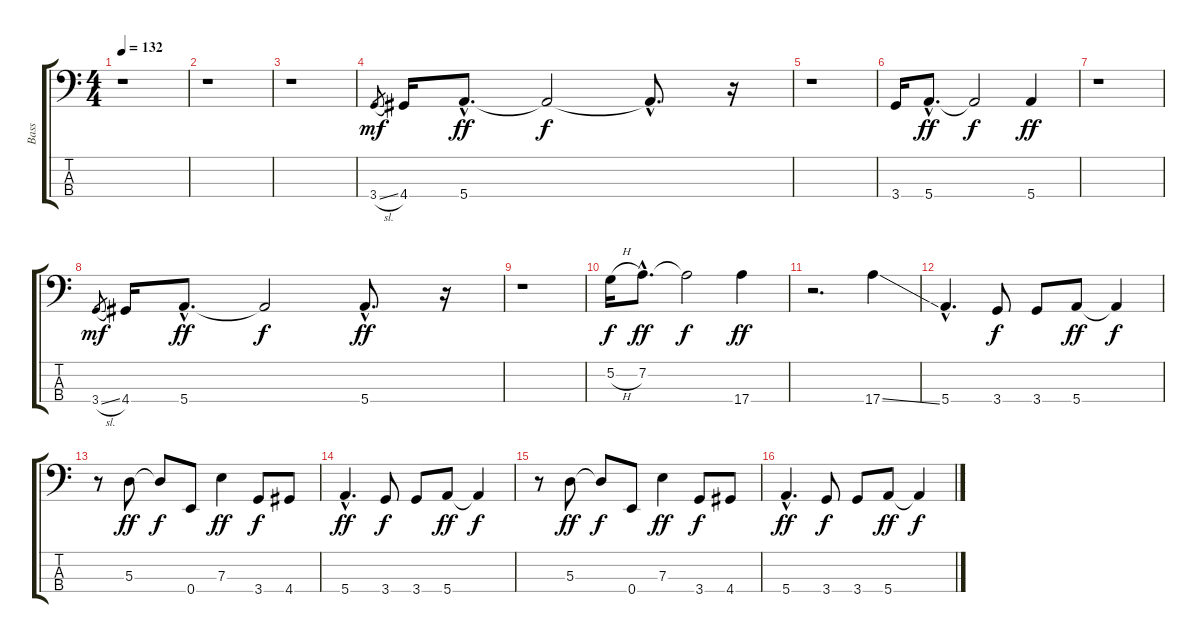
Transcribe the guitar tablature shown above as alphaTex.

\track ("Bass" "Bass") {instrument electricbasspick}
\staff {score tabs}
\tuning (G2 D2 A1 E1) {hide}
\ts (4 4)
\tempo 132
\clef f4
\ks c
r.1{dy mf instrument electricbasspick} |
r.1 |
r.1 |
3.4{sl}.8{gr} 4.4.16 5.4{hac}.8{d dy ff} 5.4{t}.2{dy f} 5.4{hac t}.8{d} r.16 |
r.1 |
3.4.16 5.4{hac}.8{d dy ff} 5.4{t}.2{dy f} 5.4.4{dy ff} |
r.1 |
3.4{sl}.8{gr dy mf} 4.4.16 5.4{hac}.8{d dy ff} 5.4{t}.2{dy f} 5.4{hac}.8{d dy ff} r.16 |
r.1 |
5.2{h}.16{dy f} 7.2{hac}.8{d dy ff} 7.2{t}.2{dy f} 17.4.4{dy ff} |
r.2{d} 17.4{ss}.4 |
5.4{hac}.4{d} 3.4.8{dy f} 3.4.8 5.4.8{dy ff} 5.4{t}.4{dy f} |
r.8 5.3.8{dy ff} 5.3{t}.8{dy f} 0.4.8 7.3.4{dy ff} 3.4.8{dy f} 4.4.8 |
5.4{hac}.4{d dy ff} 3.4.8{dy f} 3.4.8 5.4.8{dy ff} 5.4{t}.4{dy f} |
r.8 5.3.8{dy ff} 5.3{t}.8{dy f} 0.4.8 7.3.4{dy ff} 3.4.8{dy f} 4.4.8 |
5.4{hac}.4{d dy ff} 3.4.8{dy f} 3.4.8 5.4.8{dy ff} 5.4{t}.4{dy f}
